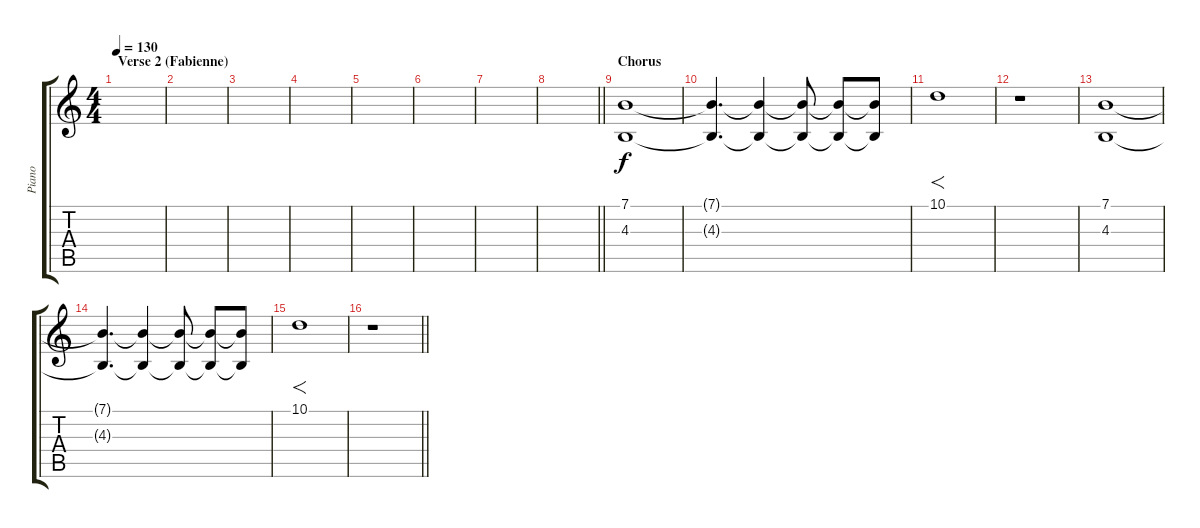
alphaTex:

\track ("Piano" "Piano") {instrument acousticgrandpiano}
\staff {score tabs}
\tuning (E4 B3 G3 D3 A2 E2) {hide}
\ts (4 4)
\section ("" "Verse 2 (Fabienne)")
\tempo 130
\clef g2
\ks c
|
|
|
|
|
|
|
\barLineRight lightlight
|
\section ("" "Chorus")
(7.1 4.3).1{instrument choiraahs} |
(7.1{t} 4.3{t}).4{d} (7.1{t} 4.3{t}).4 (7.1{t} 4.3{t}).8 (7.1{t} 4.3{t}).8 (7.1{t} 4.3{t}).8 |
10.1.1{f instrument choiraahs} |
r.1 |
(7.1 4.3).1{instrument choiraahs} |
(7.1{t} 4.3{t}).4{d} (7.1{t} 4.3{t}).4 (7.1{t} 4.3{t}).8 (7.1{t} 4.3{t}).8 (7.1{t} 4.3{t}).8 |
10.1.1{f instrument choiraahs} |
\barLineRight lightlight
r.1
